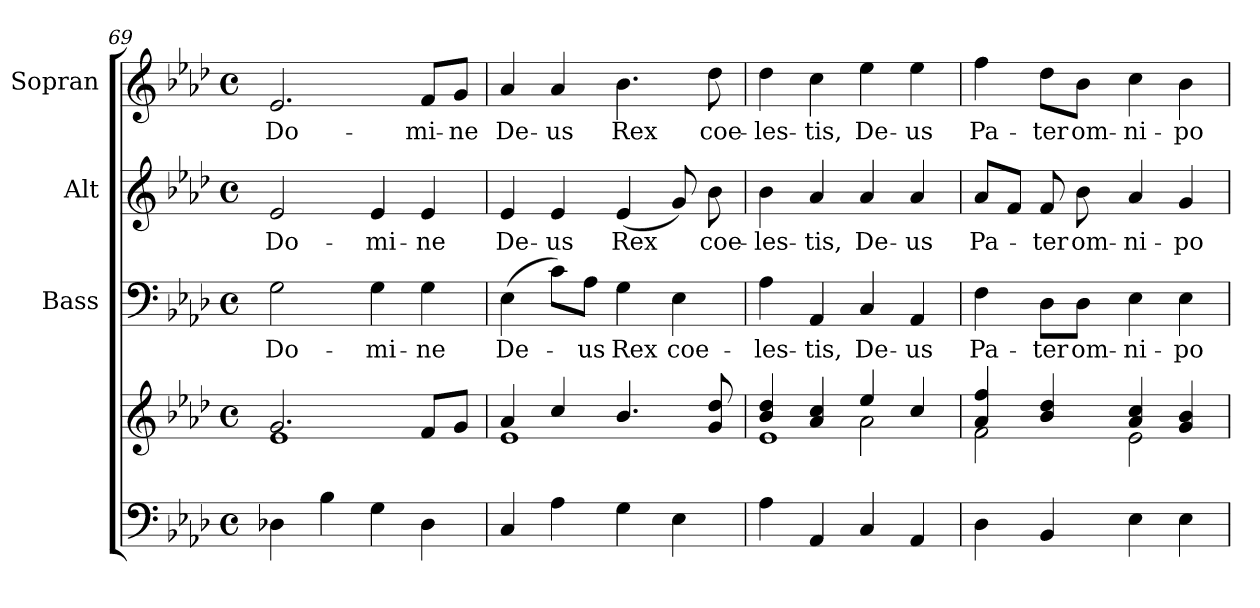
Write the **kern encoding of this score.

**kern	**kern	**kern	**text	**kern	**text	**kern	**text
*part4	*part4	*part3	*part3	*part2	*part2	*part1	*part1
*staff5	*staff4	*staff3	*staff3	*staff2	*staff2	*staff1	*staff1
*	*	*I"Bass	*	*I"Alt	*	*I"Sopran	*
*	*	*I'B.	*	*I'A.	*	*I'S.	*
*clefF4	*clefG2	*clefF4	*	*clefG2	*	*clefG2	*
*k[b-e-a-d-]	*k[b-e-a-d-]	*k[b-e-a-d-]	*	*k[b-e-a-d-]	*	*k[b-e-a-d-]	*
*A-:	*A-:	*A-:	*	*A-:	*	*A-:	*
*M4/4	*M4/4	*M4/4	*	*M4/4	*	*M4/4	*
*met(c)	*met(c)	*met(c)	*	*met(c)	*	*met(c)	*
=69	=69	=69	=69	=69	=69	=69	=69
*	*^	*	*	*	*	*	*
!	!	!	!	!LO:LY:b	!	!LO:LY:b	!	!LO:LY:b
4D-X\	2.g/	1e-	2G\	Do-	2e-/	Do-	2.e-/	Do-
4B-\	.	.	.	.	.	.	.	.
!	!	!	!	!LO:LY:b	!	!LO:LY:b	!	!
4G\	.	.	4G\	-mi-	4e-/	-mi-	.	.
!	!	!	!	!LO:LY:b	!	!LO:LY:b	!	!LO:LY:b
4D-\	8f/L	.	4G\	-ne	4e-/	-ne	8f/L	-mi-
!	!	!	!	!	!	!	!	!LO:LY:b
.	8g/J	.	.	.	.	.	8g/J	-ne
!!LO:LB:g=z
=70	=70	=70	=70	=70	=70	=70	=70	=70
!	!	!	!	!LO:LY:b	!	!LO:LY:b	!	!LO:LY:b
4C/	4a-/	1e-	(>4E-\	De-	4e-/	De-	4a-/	De-
!	!	!	!	!	!	!LO:LY:b	!	!LO:LY:b
4A-\	4cc/	.	8c\L)	.	4e-/	-us	4a-/	-us
!	!	!	!	!LO:LY:b	!	!	!	!
.	.	.	8A-\J	-us	.	.	.	.
!	!	!	!	!LO:LY:b	!	!LO:LY:b	!	!LO:LY:b
4G\	4.b-/	.	4G\	Rex	(<4e-/	Rex	4.b-\	Rex
!	!	!	!	!LO:LY:b	!	!	!	!
4E-\	.	.	4E-\	coe-	8g/)	.	.	.
!	!	!	!	!	!	!LO:LY:b	!	!LO:LY:b
.	8g/ 8dd-/	.	.	.	8b-\	coe-	8dd-\	coe-
=71	=71	=71	=71	=71	=71	=71	=71	=71
*	*	*^	*	*	*	*	*	*
!	!	!	!	!	!LO:LY:b	!	!LO:LY:b	!	!LO:LY:b
4A-\	4b-/ 4dd-/	1e-	2ryy	4A-\	-les-	4b-\	-les-	4dd-\	-les-
!	!	!	!	!	!LO:LY:b	!	!LO:LY:b	!	!LO:LY:b
4AA-/	4a-/ 4cc/	.	.	4AA-/	-tis,	4a-/	-tis,	4cc\	-tis,
!	!	!	!	!	!LO:LY:b	!	!LO:LY:b	!	!LO:LY:b
4C/	4ee-/	.	2a-\	4C/	De-	4a-/	De-	4ee-\	De-
!	!	!	!	!	!LO:LY:b	!	!LO:LY:b	!	!LO:LY:b
4AA-/	4cc/	.	.	4AA-/	-us	4a-/	-us	4ee-\	-us
*	*	*v	*v	*	*	*	*	*	*
=72	=72	=72	=72	=72	=72	=72	=72	=72
!	!	!	!	!LO:LY:b	!	!LO:LY:b	!	!LO:LY:b
4D-\	4a-/ 4ff/	2f\	4F\	Pa-	8a-/L	Pa-	4ff\	Pa-
.	.	.	.	.	8f/J	.	.	.
!	!	!	!	!LO:LY:b	!	!LO:LY:b	!	!LO:LY:b
4BB-/	4b-/ 4dd-/	.	8D-\L	-ter	8f/	-ter	8dd-\L	-ter
!	!	!	!	!LO:LY:b	!	!LO:LY:b	!	!LO:LY:b
.	.	.	8D-\J	om-	8b-\	om-	8b-\J	om-
!	!	!	!	!LO:LY:b	!	!LO:LY:b	!	!LO:LY:b
4E-\	4a-/ 4cc/	2e-\	4E-\	-ni-	4a-/	-ni-	4cc\	-ni-
!	!	!	!	!LO:LY:b	!	!LO:LY:b	!	!LO:LY:b
4E-\	4g/ 4b-/	.	4E-\	-po-	4g/	-po-	4b-\	-po-
*	*v	*v	*	*	*	*	*	*
=	=	=	=	=	=	=	=
*-	*-	*-	*-	*-	*-	*-	*-
